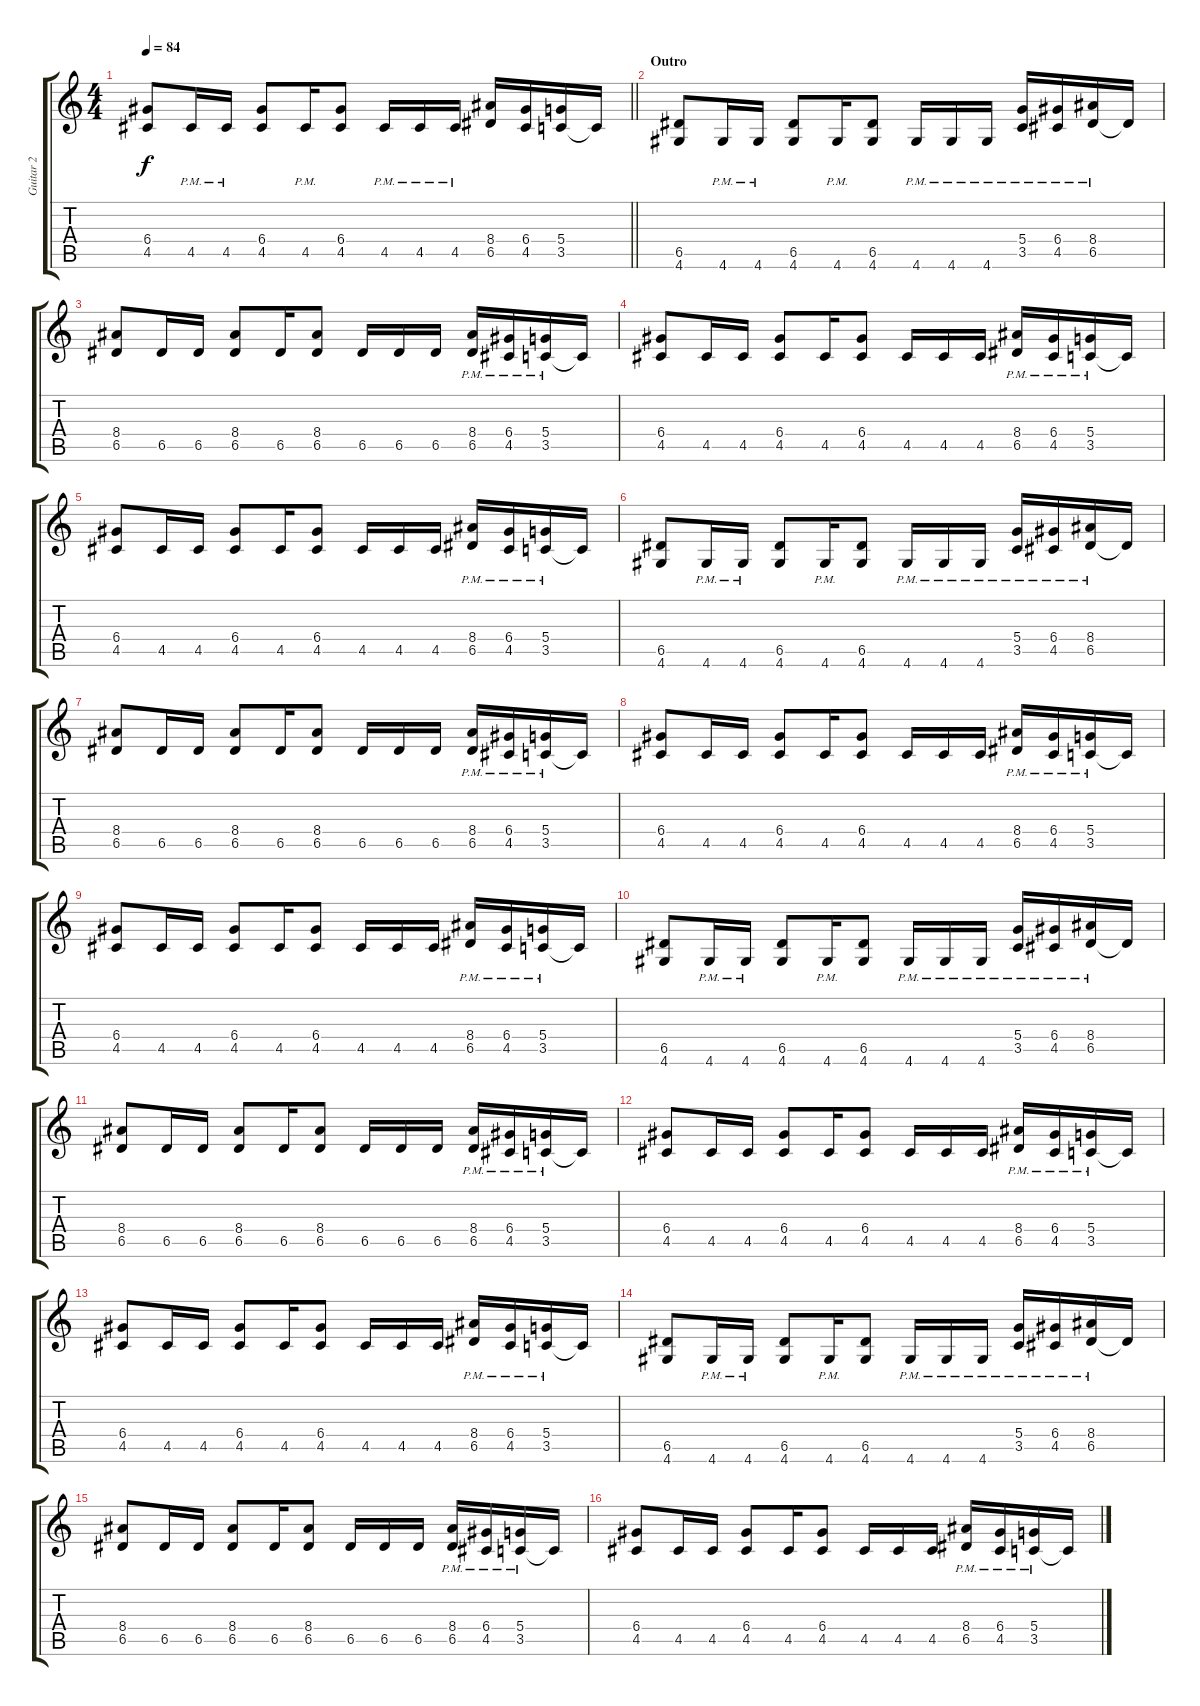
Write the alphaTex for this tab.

\track ("Guitar 2" "Guitar 2") {instrument distortionguitar}
\staff {score tabs}
\tuning (E4 B3 G3 D3 A2 E2) {hide}
\ts (4 4)
\tempo 84
\clef g2
\barLineRight lightlight
\ks c
(6.4 4.5).8{dy f} 4.5{pm}.16 4.5{pm}.16 (6.4 4.5).8 4.5{pm}.16 (6.4 4.5).8 4.5{pm}.16 4.5{pm}.16 4.5{pm}.16 (8.4 6.5).16 (6.4 4.5).16 (5.4 3.5).16 3.5{t}.16 |
\section ("" "Outro")
(6.5 4.6).8 4.6{pm}.16 4.6{pm}.16 (6.5 4.6).8 4.6{pm}.16 (6.5 4.6).8 4.6{pm}.16 4.6{pm}.16 4.6{pm}.16 (5.4{pm} 3.5{pm}).16 (6.4{pm} 4.5{pm}).16 (8.4{pm} 6.5{pm}).16 6.5{t}.16 |
(8.4 6.5).8 6.5.16 6.5.16 (8.4 6.5).8 6.5.16 (8.4 6.5).8 6.5.16 6.5.16 6.5.16 (8.4{pm} 6.5{pm}).16 (6.4{pm} 4.5{pm}).16 (5.4{pm} 3.5{pm}).16 3.5{t}.16 |
(6.4 4.5).8 4.5.16 4.5.16 (6.4 4.5).8 4.5.16 (6.4 4.5).8 4.5.16 4.5.16 4.5.16 (8.4{pm} 6.5{pm}).16 (6.4{pm} 4.5{pm}).16 (5.4{pm} 3.5{pm}).16 3.5{t}.16 |
(6.4 4.5).8 4.5.16 4.5.16 (6.4 4.5).8 4.5.16 (6.4 4.5).8 4.5.16 4.5.16 4.5.16 (8.4{pm} 6.5{pm}).16 (6.4{pm} 4.5{pm}).16 (5.4{pm} 3.5{pm}).16 3.5{t}.16 |
(6.5 4.6).8 4.6{pm}.16 4.6{pm}.16 (6.5 4.6).8 4.6{pm}.16 (6.5 4.6).8 4.6{pm}.16 4.6{pm}.16 4.6{pm}.16 (5.4{pm} 3.5{pm}).16 (6.4{pm} 4.5{pm}).16 (8.4{pm} 6.5{pm}).16 6.5{t}.16 |
(8.4 6.5).8 6.5.16 6.5.16 (8.4 6.5).8 6.5.16 (8.4 6.5).8 6.5.16 6.5.16 6.5.16 (8.4{pm} 6.5{pm}).16 (6.4{pm} 4.5{pm}).16 (5.4{pm} 3.5{pm}).16 3.5{t}.16 |
(6.4 4.5).8 4.5.16 4.5.16 (6.4 4.5).8 4.5.16 (6.4 4.5).8 4.5.16 4.5.16 4.5.16 (8.4{pm} 6.5{pm}).16 (6.4{pm} 4.5{pm}).16 (5.4{pm} 3.5{pm}).16 3.5{t}.16 |
(6.4 4.5).8 4.5.16 4.5.16 (6.4 4.5).8 4.5.16 (6.4 4.5).8 4.5.16 4.5.16 4.5.16 (8.4{pm} 6.5{pm}).16 (6.4{pm} 4.5{pm}).16 (5.4{pm} 3.5{pm}).16 3.5{t}.16 |
(6.5 4.6).8 4.6{pm}.16 4.6{pm}.16 (6.5 4.6).8 4.6{pm}.16 (6.5 4.6).8 4.6{pm}.16 4.6{pm}.16 4.6{pm}.16 (5.4{pm} 3.5{pm}).16 (6.4{pm} 4.5{pm}).16 (8.4{pm} 6.5{pm}).16 6.5{t}.16 |
(8.4 6.5).8 6.5.16 6.5.16 (8.4 6.5).8 6.5.16 (8.4 6.5).8 6.5.16 6.5.16 6.5.16 (8.4{pm} 6.5{pm}).16 (6.4{pm} 4.5{pm}).16 (5.4{pm} 3.5{pm}).16 3.5{t}.16 |
(6.4 4.5).8 4.5.16 4.5.16 (6.4 4.5).8 4.5.16 (6.4 4.5).8 4.5.16 4.5.16 4.5.16 (8.4{pm} 6.5{pm}).16 (6.4{pm} 4.5{pm}).16 (5.4{pm} 3.5{pm}).16 3.5{t}.16 |
(6.4 4.5).8 4.5.16 4.5.16 (6.4 4.5).8 4.5.16 (6.4 4.5).8 4.5.16 4.5.16 4.5.16 (8.4{pm} 6.5{pm}).16 (6.4{pm} 4.5{pm}).16 (5.4{pm} 3.5{pm}).16 3.5{t}.16 |
(6.5 4.6).8 4.6{pm}.16 4.6{pm}.16 (6.5 4.6).8 4.6{pm}.16 (6.5 4.6).8 4.6{pm}.16 4.6{pm}.16 4.6{pm}.16 (5.4{pm} 3.5{pm}).16 (6.4{pm} 4.5{pm}).16 (8.4{pm} 6.5{pm}).16 6.5{t}.16 |
(8.4 6.5).8 6.5.16 6.5.16 (8.4 6.5).8 6.5.16 (8.4 6.5).8 6.5.16 6.5.16 6.5.16 (8.4{pm} 6.5{pm}).16 (6.4{pm} 4.5{pm}).16 (5.4{pm} 3.5{pm}).16 3.5{t}.16 |
(6.4 4.5).8 4.5.16 4.5.16 (6.4 4.5).8 4.5.16 (6.4 4.5).8 4.5.16 4.5.16 4.5.16 (8.4{pm} 6.5{pm}).16 (6.4{pm} 4.5{pm}).16 (5.4{pm} 3.5{pm}).16 3.5{t}.16
